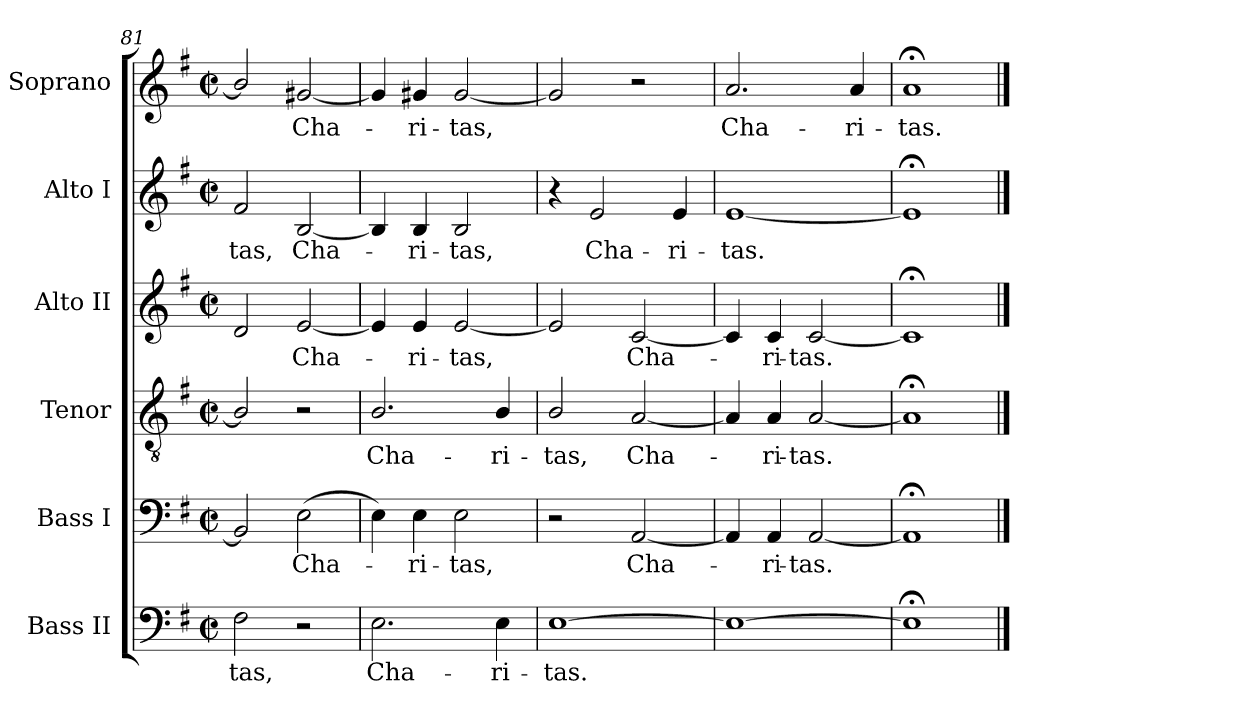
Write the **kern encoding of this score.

**kern	**text	**kern	**text	**kern	**text	**kern	**text	**kern	**text	**kern	**text
*part6	*part6	*part5	*part5	*part4	*part4	*part3	*part3	*part2	*part2	*part1	*part1
*staff6	*staff6	*staff5	*staff5	*staff4	*staff4	*staff3	*staff3	*staff2	*staff2	*staff1	*staff1
*I"Bass II	*	*I"Bass I	*	*I"Tenor	*	*I"Alto II	*	*I"Alto I	*	*I"Soprano	*
*I'B II	*	*I'B I	*	*I'T	*	*I'A II	*	*I'A I	*	*I'S	*
*clefF4	*	*clefF4	*	*clefGv2	*	*clefG2	*	*clefG2	*	*clefG2	*
*k[f#]	*	*k[f#]	*	*k[f#]	*	*k[f#]	*	*k[f#]	*	*k[f#]	*
*G:	*	*G:	*	*G:	*	*G:	*	*G:	*	*G:	*
*M2/2	*	*M2/2	*	*M2/2	*	*M2/2	*	*M2/2	*	*M2/2	*
*met(c|)	*	*met(c|)	*	*met(c|)	*	*met(c|)	*	*met(c|)	*	*met(c|)	*
=81	=81	=81	=81	=81	=81	=81	=81	=81	=81	=81	=81
!	!LO:LY:b	!	!	!	!	!	!	!	!LO:LY:b	!	!
2F#	-tas,	2BB]	.	2B/]	.	2d	.	2f#	-tas,	2b/]	.
!	!	!	!LO:LY:b	!	!	!	!LO:LY:b	!	!LO:LY:b	!	!LO:LY:b
2r	.	(>2E	Cha-	2r	.	[2e	Cha-	[2B	Cha-	[2g#X	Cha-
=82	=82	=82	=82	=82	=82	=82	=82	=82	=82	=82	=82
!	!LO:LY:b	!	!	!	!LO:LY:b	!	!	!	!	!	!
2.E	Cha-	4E)	.	2.B/	Cha-	4e]	.	4B]	.	4g#]	.
!	!	!	!LO:LY:b	!	!	!	!LO:LY:b	!	!LO:LY:b	!	!LO:LY:b
.	.	4E	ri-	.	.	4e	ri-	4B	ri-	4g#	ri-
!	!	!	!LO:LY:b	!	!	!	!LO:LY:b	!	!LO:LY:b	!	!LO:LY:b
.	.	2E	-tas,	.	.	[2e	-tas,	2B	-tas,	[2g#	-tas,
!	!LO:LY:b	!	!	!	!LO:LY:b	!	!	!	!	!	!
4E	-ri-	.	.	4B/	-ri-	.	.	.	.	.	.
=83	=83	=83	=83	=83	=83	=83	=83	=83	=83	=83	=83
!	!LO:LY:b	!	!	!	!LO:LY:b	!	!	!	!	!	!
[1E	-tas.	2r	.	2B/	-tas,	2e]	.	4r	.	2g#]	.
!	!	!	!	!	!	!	!	!	!LO:LY:b	!	!
.	.	.	.	.	.	.	.	2e	Cha-	.	.
!	!	!	!LO:LY:b	!	!LO:LY:b	!	!LO:LY:b	!	!	!	!
.	.	[2AA	Cha-	[2A	Cha-	[2c	Cha-	.	.	2r	.
!	!	!	!	!	!	!	!	!	!LO:LY:b	!	!
.	.	.	.	.	.	.	.	4e	-ri-	.	.
=84	=84	=84	=84	=84	=84	=84	=84	=84	=84	=84	=84
!	!	!	!	!	!	!	!	!	!LO:LY:b	!	!LO:LY:b
1E_	.	4AA]	.	4A]	.	4c]	.	[1e	-tas.	2.a	Cha-
!	!	!	!LO:LY:b	!	!LO:LY:b	!	!LO:LY:b	!	!	!	!
.	.	4AA	ri-	4A	ri-	4c	ri-	.	.	.	.
!	!	!	!LO:LY:b	!	!LO:LY:b	!	!LO:LY:b	!	!	!	!
.	.	[2AA	-tas.	[2A	-tas.	[2c	-tas.	.	.	.	.
!	!	!	!	!	!	!	!	!	!	!	!LO:LY:b
.	.	.	.	.	.	.	.	.	.	4a	-ri-
=85	=85	=85	=85	=85	=85	=85	=85	=85	=85	=85	=85
!	!	!	!	!	!	!	!	!	!	!	!LO:LY:b
1E;<]	.	1AA;<]	.	1A;<]	.	1c;<]	.	1e;<]	.	1a;<	-tas.
==	==	==	==	==	==	==	==	==	==	==	==
*-	*-	*-	*-	*-	*-	*-	*-	*-	*-	*-	*-
